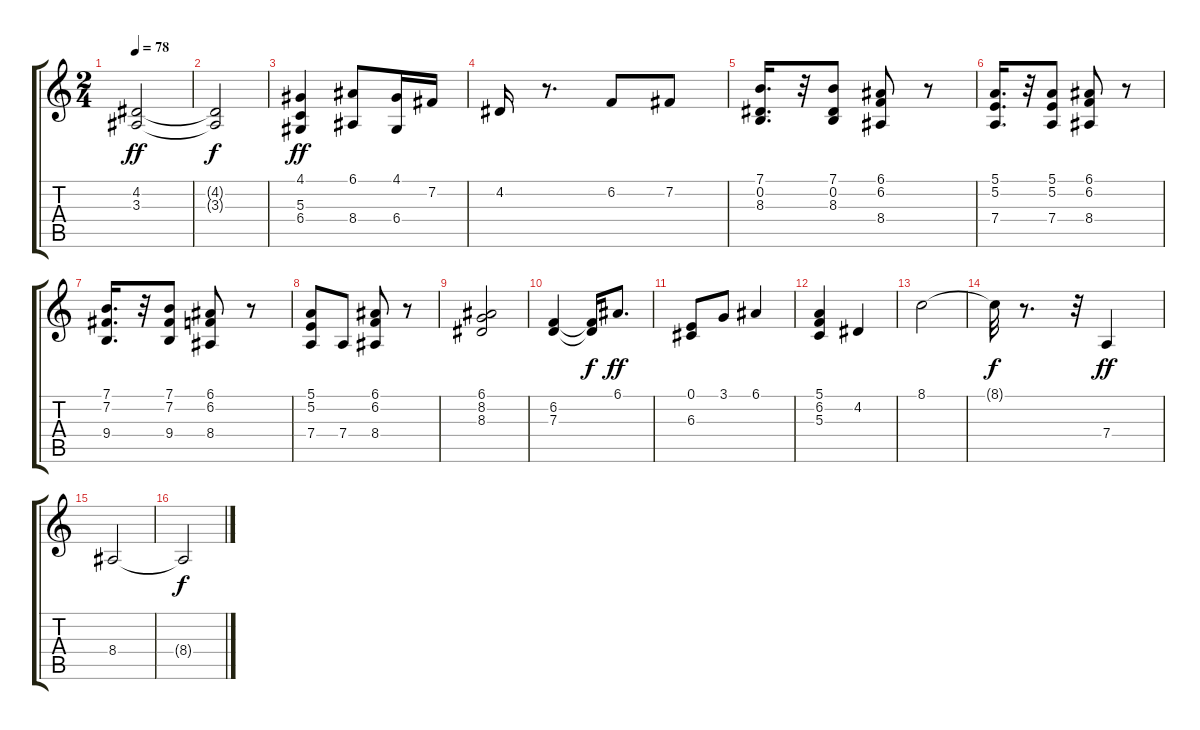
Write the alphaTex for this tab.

\track "" {instrument choiraahs}
\staff {score tabs}
\tuning (E4 B3 G3 D3 A2 E2) {hide}
\ts (2 4)
\tempo 78
\clef g2
\ks c
(4.2 3.3).2{dy ff} |
(4.2{t} 3.3{t}).2{dy f} |
(4.1 5.3 6.4).4{dy ff} (6.1 8.4).8 (4.1 6.4).16 7.2.16 |
4.2.16 r.8{d} 6.2.8 7.2.8 |
(7.1 0.2 8.3).16{d} r.32 (7.1 0.2 8.3).8 (6.1 6.2 8.4).8 r.8 |
(5.1 5.2 7.4).16{d} r.32 (5.1 5.2 7.4).8 (6.1 6.2 8.4).8 r.8 |
(7.1 7.2 9.4).16{d} r.32 (7.1 7.2 9.4).8 (6.1 6.2 8.4).8 r.8 |
(5.1 5.2 7.4).8 7.4.8 (6.1 6.2 8.4).8 r.8 |
(6.1 8.2 8.3).2 |
(6.2 7.3).4 (6.2{t} 7.3{t}).16{dy f} 6.1.8{d dy ff} |
(0.1 6.3).8 3.1.8 6.1.4 |
(5.1 6.2 5.3).4 4.2.4 |
8.1.2 |
8.1{t}.32{dy f} r.8{d} r.32 7.4.4{dy ff} |
8.4.2 |
8.4{t}.2{dy f}
